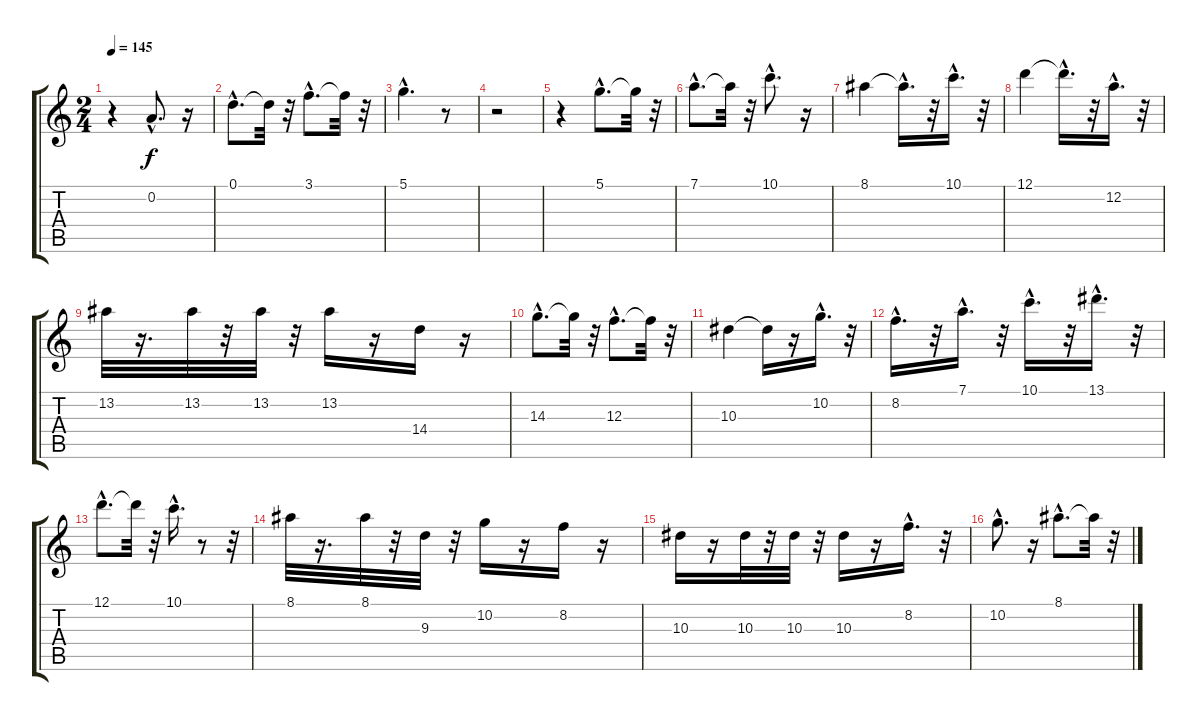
\track "" {instrument electricguitarclean}
\staff {score tabs}
\tuning (D4 A3 F3 C3 G2 D2) {hide}
\ts (2 4)
\tempo 145
\clef g2
\ks c
r.4{dy ff} 0.2{hac}.8{d dy f} r.16 |
0.1{hac}.8{d} 0.1{t}.32 r.32 3.1{hac}.8{d} 3.1{t}.32 r.32 |
5.1{hac}.4{d} r.8 |
r.2 |
r.4 5.1{hac}.8{d} 5.1{t}.32 r.32 |
7.1{hac}.8{d} 7.1{t}.32 r.32 10.1{hac}.8{d} r.16 |
8.1.4 8.1{hac t}.16{d} r.32 10.1{hac}.16{d} r.32 |
12.1.4 12.1{hac t}.16{d} r.32 12.2{hac}.16{d} r.32 |
13.2.32 r.16{d} 13.2.32 r.32 13.2.32 r.32 13.2.16 r.16 14.4.16 r.16 |
14.3{hac}.8{d} 14.3{t}.32 r.32 12.3{hac}.8{d} 12.3{t}.32 r.32 |
10.3.4 10.3{t}.16 r.16 10.2{hac}.16{d} r.32 |
8.2{hac}.16{d} r.32 7.1{hac}.16{d} r.32 10.1{hac}.16{d} r.32 13.1{hac}.16{d} r.32 |
12.1{hac}.8{d} 12.1{t}.32 r.32 10.1{hac}.16{d} r.8 r.32 |
8.1.32 r.16{d} 8.1.32 r.32 9.3.32 r.32 10.2.16 r.16 8.2.16 r.16 |
10.3.16 r.16 10.3.32 r.32 10.3.32 r.32 10.3.16 r.16 8.2{hac}.16{d} r.32 |
10.2{hac}.8{d} r.16 8.1{hac}.8{d} 8.1{t}.32 r.32
